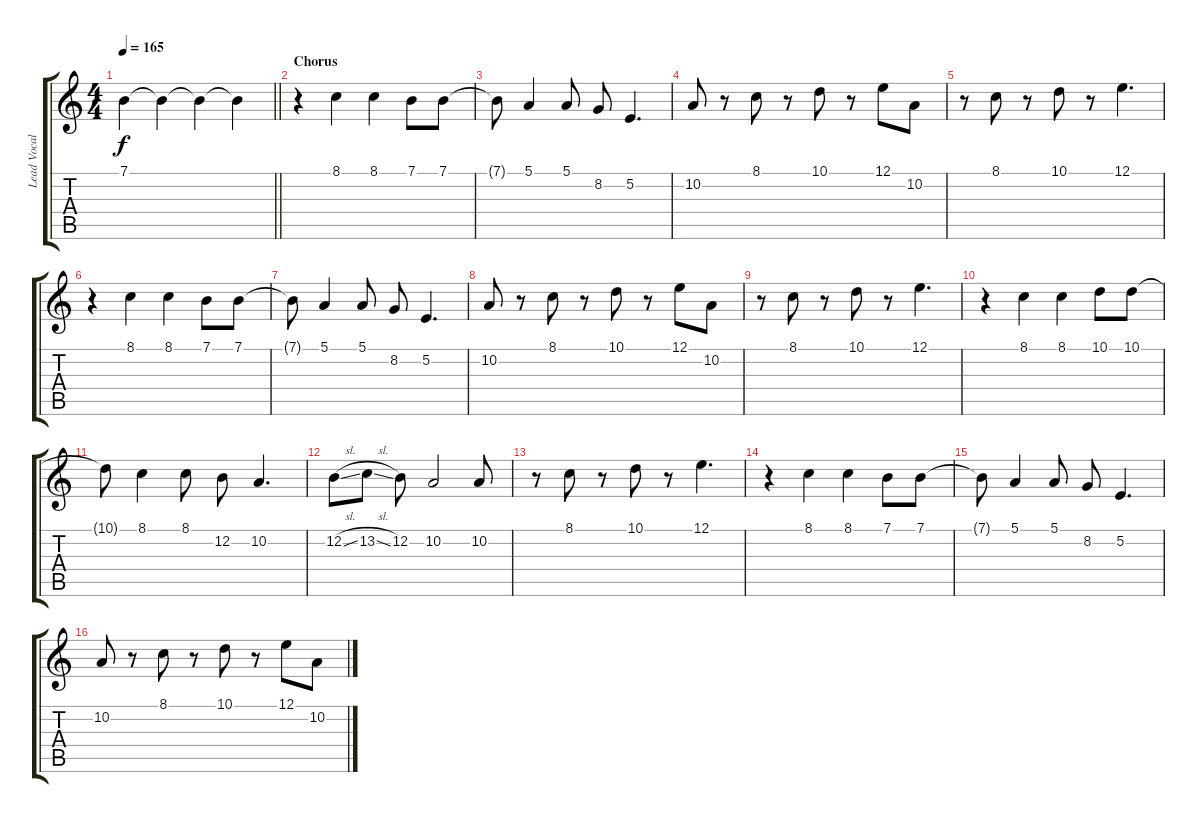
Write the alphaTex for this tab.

\track ("Lead Vocals" "Lead Vocal") {instrument lead6voice}
\staff {score tabs}
\tuning (E4 B3 G3 D3 A2 E2) {hide}
\ts (4 4)
\tempo 165
\clef g2
\barLineRight lightlight
\ks c
7.1{t}.4{dy f} 7.1{t}.4 7.1{t}.4 7.1{t}.4 |
\section ("" "Chorus")
r.4 8.1.4 8.1.4 7.1.8 7.1.8 |
7.1{t}.8 5.1.4 5.1.8 8.2.8 5.2.4{d} |
10.2.8 r.8 8.1.8 r.8 10.1.8 r.8 12.1.8 10.2.8 |
r.8 8.1.8 r.8 10.1.8 r.8 12.1.4{d} |
r.4 8.1.4 8.1.4 7.1.8 7.1.8 |
7.1{t}.8 5.1.4 5.1.8 8.2.8 5.2.4{d} |
10.2.8 r.8 8.1.8 r.8 10.1.8 r.8 12.1.8 10.2.8 |
r.8 8.1.8 r.8 10.1.8 r.8 12.1.4{d} |
r.4 8.1.4 8.1.4 10.1.8 10.1.8 |
10.1{t}.8 8.1.4 8.1.8 12.2.8 10.2.4{d} |
12.2{sl}.8 13.2{sl}.8 12.2.8 10.2.2 10.2.8 |
r.8 8.1.8 r.8 10.1.8 r.8 12.1.4{d} |
r.4 8.1.4 8.1.4 7.1.8 7.1.8 |
7.1{t}.8 5.1.4 5.1.8 8.2.8 5.2.4{d} |
10.2.8 r.8 8.1.8 r.8 10.1.8 r.8 12.1.8 10.2.8
